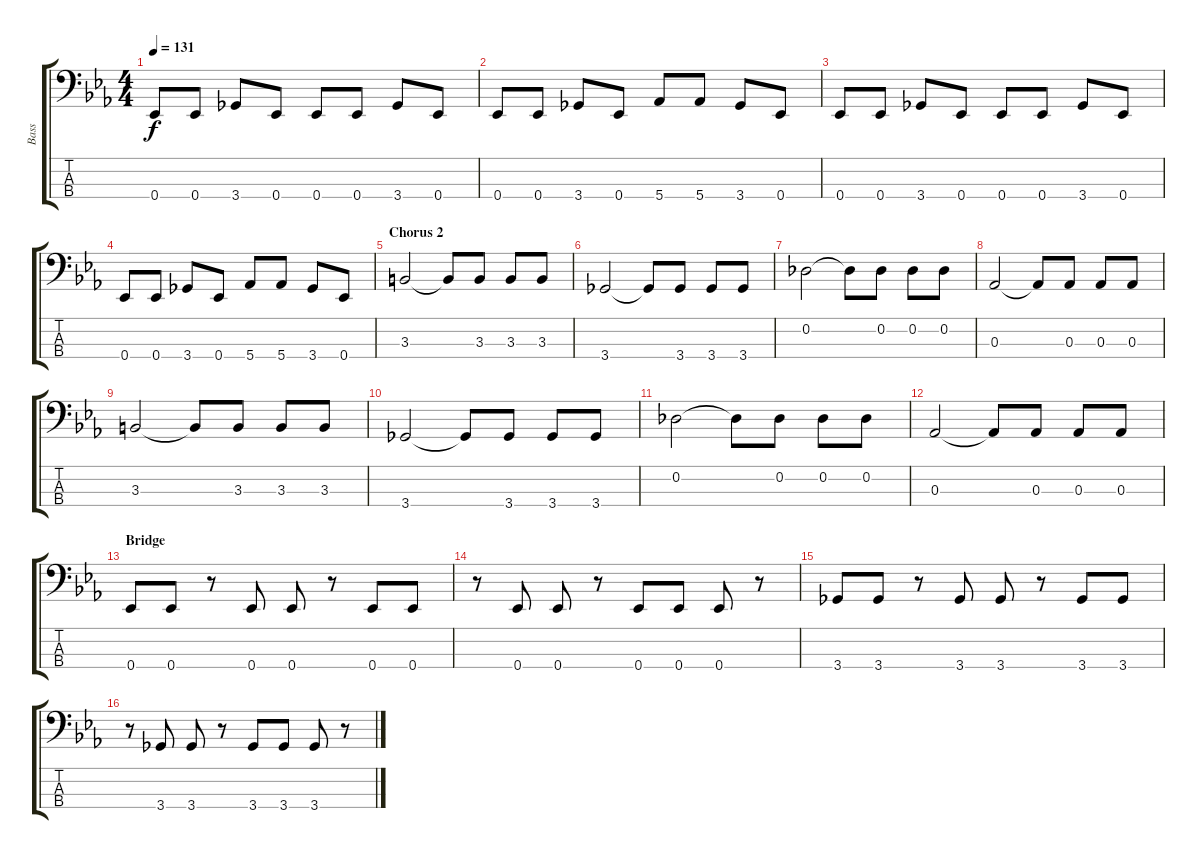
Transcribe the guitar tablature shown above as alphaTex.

\track ("Bass" "Bass") {instrument electricbassfinger}
\staff {score tabs}
\tuning (Gb2 Db2 Ab1 Eb1) {hide}
\ts (4 4)
\tempo 131
\clef f4
\ks eb
0.4.8{dy f} 0.4.8 3.4.8 0.4.8 0.4.8 0.4.8 3.4.8 0.4.8 |
0.4.8 0.4.8 3.4.8 0.4.8 5.4.8 5.4.8 3.4.8 0.4.8 |
0.4.8 0.4.8 3.4.8 0.4.8 0.4.8 0.4.8 3.4.8 0.4.8 |
0.4.8 0.4.8 3.4.8 0.4.8 5.4.8 5.4.8 3.4.8 0.4.8 |
\section ("" "Chorus 2")
3.3.2 3.3{t}.8 3.3.8 3.3.8 3.3.8 |
3.4.2 3.4{t}.8 3.4.8 3.4.8 3.4.8 |
0.2.2 0.2{t}.8 0.2.8 0.2.8 0.2.8 |
0.3.2 0.3{t}.8 0.3.8 0.3.8 0.3.8 |
3.3.2 3.3{t}.8 3.3.8 3.3.8 3.3.8 |
3.4.2 3.4{t}.8 3.4.8 3.4.8 3.4.8 |
0.2.2 0.2{t}.8 0.2.8 0.2.8 0.2.8 |
0.3.2 0.3{t}.8 0.3.8 0.3.8 0.3.8 |
\section ("" "Bridge")
0.4.8 0.4.8 r.8 0.4.8 0.4.8 r.8 0.4.8 0.4.8 |
r.8 0.4.8 0.4.8 r.8 0.4.8 0.4.8 0.4.8 r.8 |
3.4.8 3.4.8 r.8 3.4.8 3.4.8 r.8 3.4.8 3.4.8 |
r.8 3.4.8 3.4.8 r.8 3.4.8 3.4.8 3.4.8 r.8
